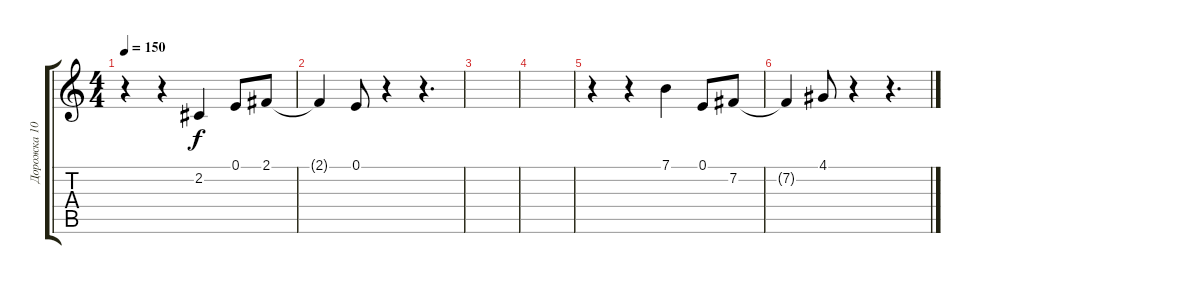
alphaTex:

\track ("Дорожка 10" "Дорожка 10") {instrument clarinet}
\staff {score tabs}
\tuning (E4 B3 G3 D3 A2 E2) {hide}
\ts (4 4)
\tempo 150
\clef g2
\ks c
r.4{dy f} r.4 2.2.4 0.1.8 2.1.8 |
2.1{t}.4 0.1.8 r.4 r.4{d} |
|
|
r.4 r.4 7.1.4 0.1.8 7.2.8 |
7.2{t}.4 4.1.8 r.4 r.4{d}
